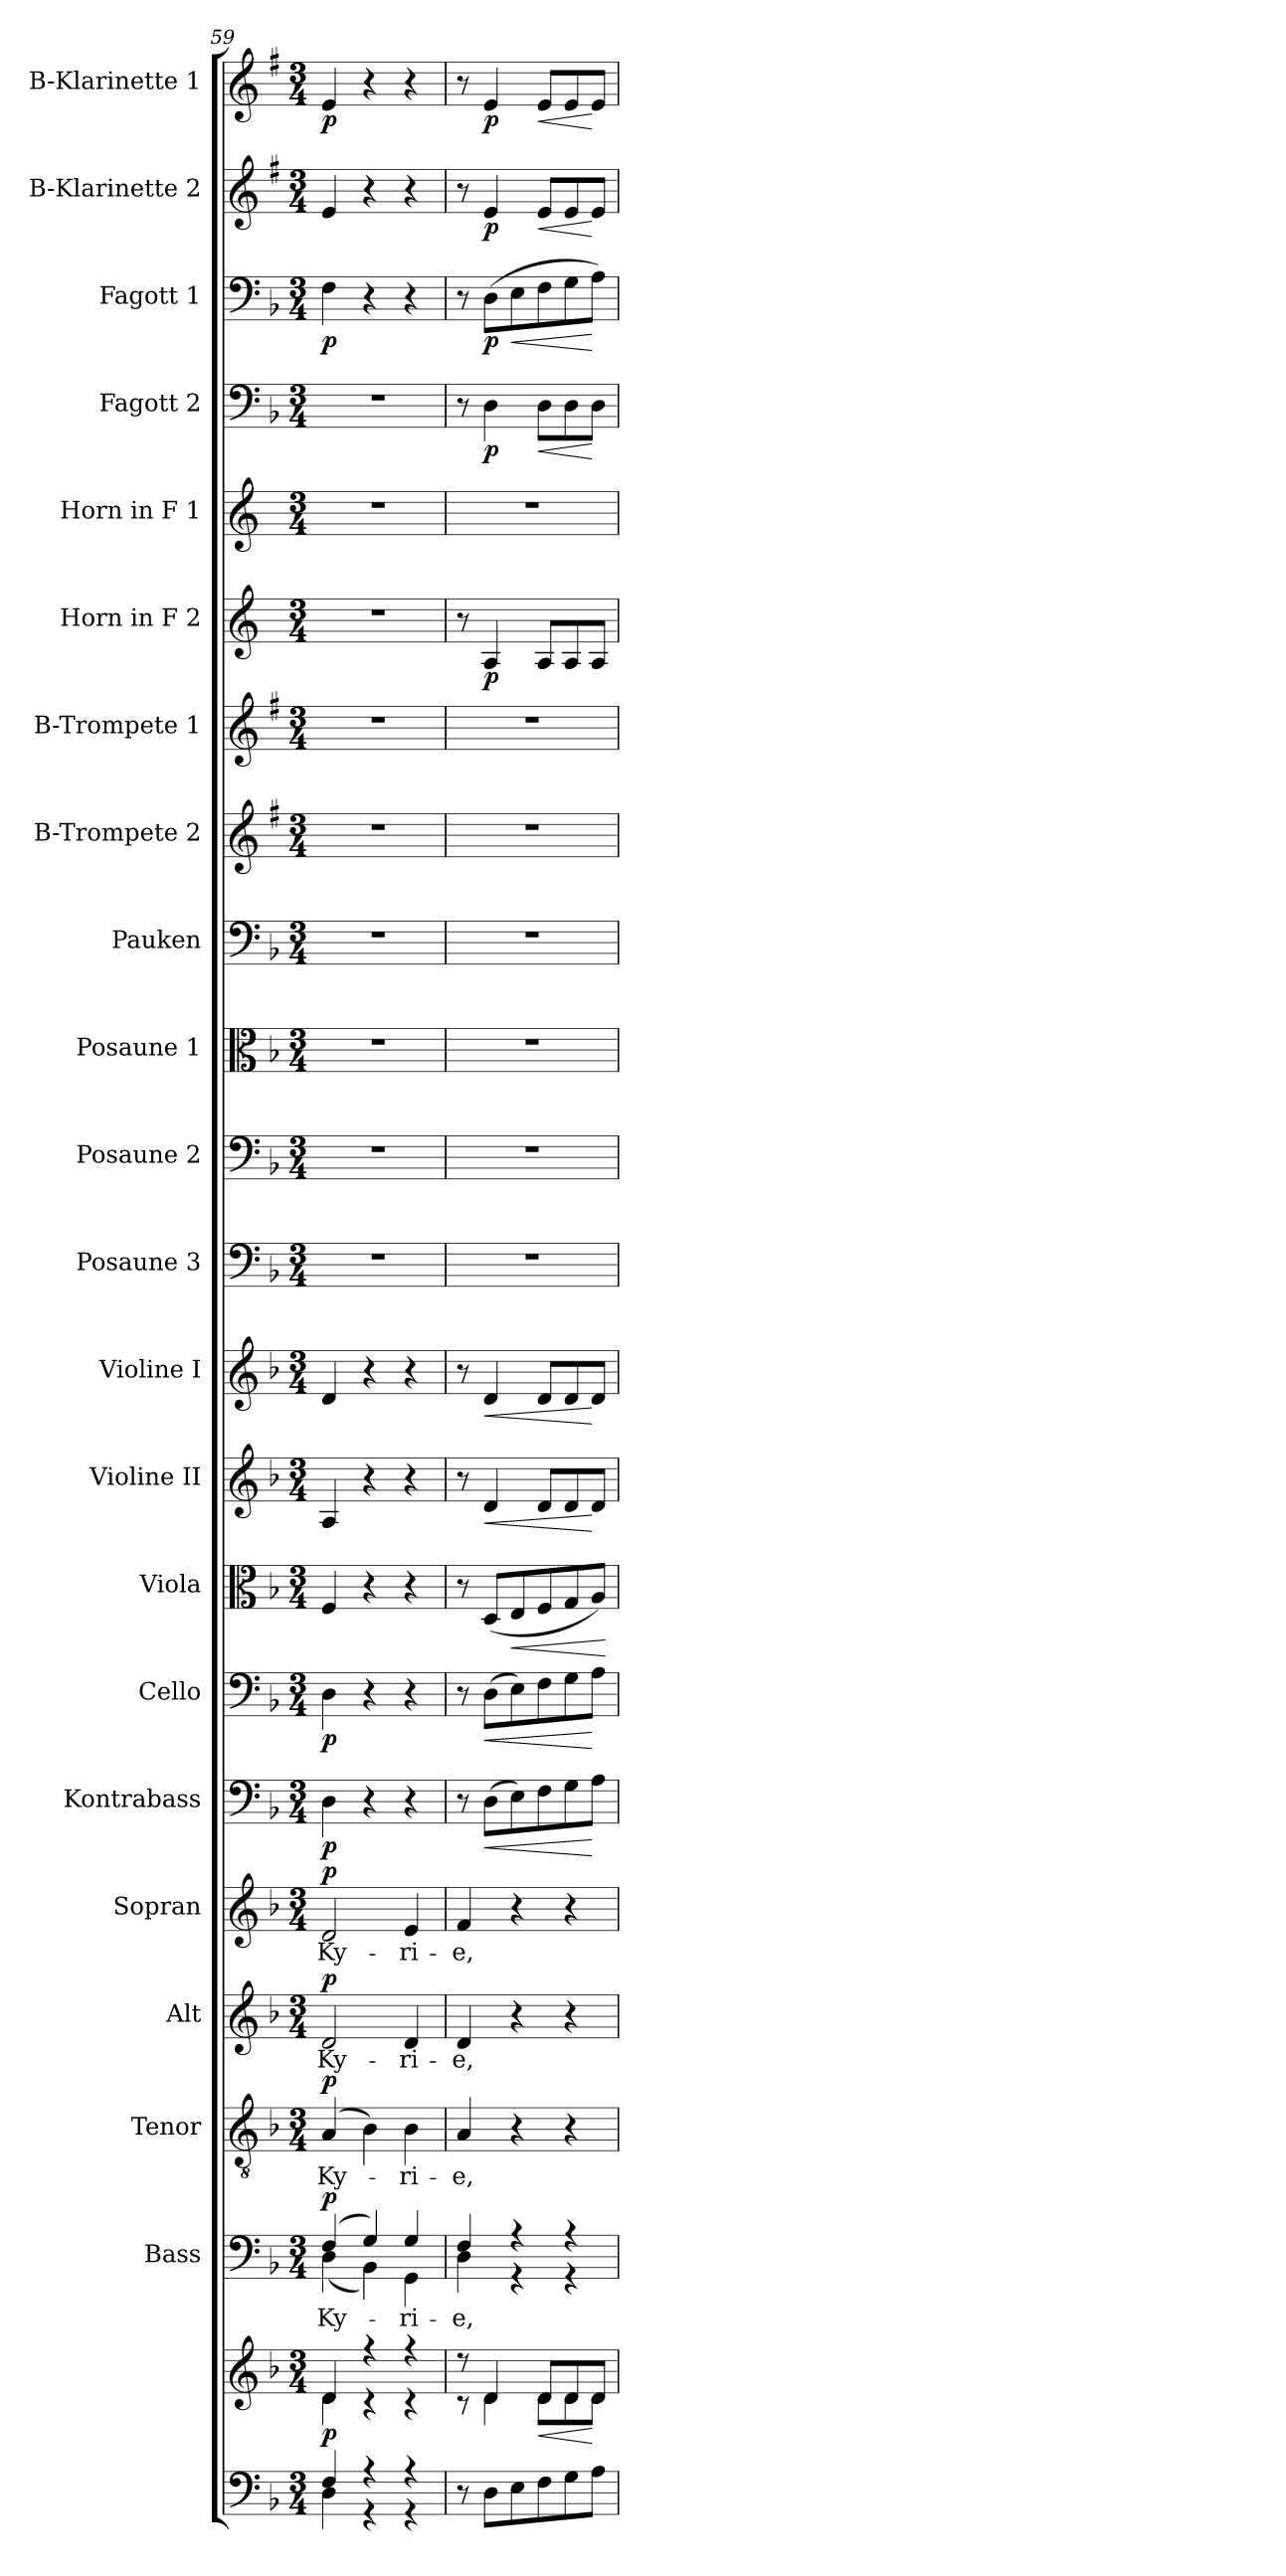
**kern	**kern	**dynam	**kern	**text	**dynam	**kern	**text	**dynam	**kern	**text	**dynam	**kern	**text	**dynam	**kern	**dynam	**kern	**dynam	**kern	**dynam	**kern	**dynam	**kern	**dynam	**kern	**kern	**kern	**kern	**kern	**kern	**kern	**dynam	**kern	**kern	**dynam	**kern	**dynam	**kern	**dynam	**kern	**dynam
*part22	*part22	*part22	*part21	*part21	*part21	*part20	*part20	*part20	*part19	*part19	*part19	*part18	*part18	*part18	*part17	*part17	*part16	*part16	*part15	*part15	*part14	*part14	*part13	*part13	*part12	*part11	*part10	*part9	*part8	*part7	*part6	*part6	*part5	*part4	*part4	*part3	*part3	*part2	*part2	*part1	*part1
*staff23	*staff22	*staff22/23	*staff21	*staff21	*staff21	*staff20	*staff20	*staff20	*staff19	*staff19	*staff19	*staff18	*staff18	*staff18	*staff17	*staff17	*staff16	*staff16	*staff15	*staff15	*staff14	*staff14	*staff13	*staff13	*staff12	*staff11	*staff10	*staff9	*staff8	*staff7	*staff6	*staff6	*staff5	*staff4	*staff4	*staff3	*staff3	*staff2	*staff2	*staff1	*staff1
*	*	*	*I"Bass	*	*	*I"Tenor	*	*	*I"Alt	*	*	*I"Sopran	*	*	*I"Kontrabass	*	*I"Cello	*	*I"Viola	*	*I"Violine II	*	*I"Violine I	*	*I"Posaune 3	*I"Posaune 2	*I"Posaune 1	*I"Pauken	*I"B-Trompete 2	*I"B-Trompete 1	*I"Horn in F 2	*	*I"Horn in F 1	*I"Fagott 2	*	*I"Fagott 1	*	*I"B-Klarinette 2	*	*I"B-Klarinette 1	*
*	*	*	*I'B.	*	*	*I'T.	*	*	*I'A.	*	*	*I'S.	*	*	*I'Kb.	*	*	*	*I'Vla.	*	*I'Vl. II	*	*I'Vl. I	*	*I'Pos. 3	*I'Pos. 2	*I'Pos. 1	*I'Pk.	*I'B Trp. 2	*I'B Trp. 1	*	*	*	*I'Fg. 2	*	*I'Fg. 1	*	*I'B Kl. 2	*	*I'B Kl. 1	*
*clefF4	*clefG2	*	*clefF4	*	*	*clefGv2	*	*	*clefG2	*	*	*clefG2	*	*	*clefF4	*	*clefF4	*	*clefC3	*	*clefG2	*	*clefG2	*	*clefF4	*clefF4	*clefC3	*clefF4	*clefG2	*clefG2	*clefG2	*	*clefG2	*clefF4	*	*clefF4	*	*clefG2	*	*clefG2	*
*	*	*	*	*	*	*	*	*	*	*	*	*	*	*	*ITrd7c12	*	*	*	*	*	*	*	*	*	*	*	*	*	*ITrd1c2	*ITrd1c2	*ITrd4c7	*	*ITrd4c7	*	*	*	*	*ITrd1c2	*	*ITrd1c2	*
*k[b-]	*k[b-]	*	*k[b-]	*	*	*k[b-]	*	*	*k[b-]	*	*	*k[b-]	*	*	*k[b-]	*	*k[b-]	*	*k[b-]	*	*k[b-]	*	*k[b-]	*	*k[b-]	*k[b-]	*k[b-]	*k[b-]	*k[b-]	*k[b-]	*k[b-]	*	*k[b-]	*k[b-]	*	*k[b-]	*	*k[b-]	*	*k[b-]	*
*F:	*F:	*	*F:	*	*	*F:	*	*	*F:	*	*	*F:	*	*	*F:	*	*F:	*	*F:	*	*F:	*	*F:	*	*F:	*F:	*F:	*F:	*F:	*F:	*F:	*	*F:	*F:	*	*F:	*	*F:	*	*F:	*
*M3/4	*M3/4	*	*M3/4	*	*	*M3/4	*	*	*M3/4	*	*	*M3/4	*	*	*M3/4	*	*M3/4	*	*M3/4	*	*M3/4	*	*M3/4	*	*M3/4	*M3/4	*M3/4	*M3/4	*M3/4	*M3/4	*M3/4	*	*M3/4	*M3/4	*	*M3/4	*	*M3/4	*	*M3/4	*
=59	=59	=59	=59	=59	=59	=59	=59	=59	=59	=59	=59	=59	=59	=59	=59	=59	=59	=59	=59	=59	=59	=59	=59	=59	=59	=59	=59	=59	=59	=59	=59	=59	=59	=59	=59	=59	=59	=59	=59	=59	=59
*^	*^	*	*	*	*	*	*	*	*	*	*	*	*	*	*	*	*	*	*	*	*	*	*	*	*	*	*	*	*	*	*	*	*	*	*	*	*	*	*	*	*
!	!	!	!	!LO:DY:b	!	!LO:LY:b	!LO:DY:a	!	!LO:LY:b	!LO:DY:a	!	!LO:LY:b	!LO:DY:a	!	!LO:LY:b	!LO:DY:a	!	!LO:DY:b	!	!LO:DY:b	!	!	!	!	!	!	!	!	!	!	!	!	!	!	!	!	!	!	!LO:DY:b	!	!	!	!LO:DY:b
*	*	*	*	*	*^	*	*	*	*	*	*	*	*	*	*	*	*	*	*	*	*	*	*	*	*	*	*	*	*	*	*	*	*	*	*	*	*	*	*	*	*	*	*
4F/	4D\	4d/	4d\	p	(4F/	(<4D\	Ky-	p	(4A/	Ky-	p	2d/	Ky-	p	2d/	Ky-	p	4DD\	p	4D\	p	4F/	.	4A/	.	4d/	.	2.r	2.r	2.r	2.r	2.r	2.r	2.r	.	2.r	2.r	.	4F\	p	4d/	.	4d/	p
4r	4r	4r	4r	.	4G/)	4BB-\)	.	.	4B-\)	.	.	.	.	.	.	.	.	4r	.	4r	.	4r	.	4r	.	4r	.	.	.	.	.	.	.	.	.	.	.	.	4r	.	4r	.	4r	.
!	!	!	!	!	!	!	!LO:LY:b	!	!	!LO:LY:b	!	!	!LO:LY:b	!	!	!LO:LY:b	!	!	!	!	!	!	!	!	!	!	!	!	!	!	!	!	!	!	!	!	!	!	!	!	!	!	!	!
4r	4r	4r	4r	.	4G/	4GG\	-ri-	.	4B-\	-ri-	.	4d/	-ri-	.	4e/	-ri-	.	4r	.	4r	.	4r	.	4r	.	4r	.	.	.	.	.	.	.	.	.	.	.	.	4r	.	4r	.	4r	.
=60	=60	=60	=60	=60	=60	=60	=60	=60	=60	=60	=60	=60	=60	=60	=60	=60	=60	=60	=60	=60	=60	=60	=60	=60	=60	=60	=60	=60	=60	=60	=60	=60	=60	=60	=60	=60	=60	=60	=60	=60	=60	=60	=60	=60
!	!	!	!	!	!	!	!LO:LY:b	!	!	!LO:LY:b	!	!	!LO:LY:b	!	!	!LO:LY:b	!	!	!	!	!	!	!	!	!	!	!	!	!	!	!	!	!	!	!	!	!	!	!	!	!	!	!	!
*v	*v	*	*	*	*	*	*	*	*	*	*	*	*	*	*	*	*	*	*	*	*	*	*	*	*	*	*	*	*	*	*	*	*	*	*	*	*	*	*	*	*	*	*	*
8r	8r	8r	.	4F/	4D\	-e,	.	4A/	-e,	.	4d/	-e,	.	4f/	-e,	.	8r	.	8r	.	8r	.	8r	.	8r	.	2.r	2.r	2.r	2.r	2.r	2.r	8r	.	2.r	8r	.	8r	.	8r	.	8r	.
!	!	!	!	!	!	!	!	!	!	!	!	!	!	!	!	!	!	!LO:HP:b	!	!LO:HP:b	!	!	!	!LO:HP:b	!	!LO:HP:b	!	!	!	!	!	!	!	!LO:DY:b	!	!	!LO:DY:b	!	!LO:DY:b	!	!LO:DY:b	!	!LO:DY:b
8D\L	4d/	4d\	.	.	.	.	.	.	.	.	.	.	.	.	.	.	(>8DD\L	<	(>8D\L	<	(<8D/L	.	4d/	<	4d/	<	.	.	.	.	.	.	4D/	p	.	4D\	p	(>8D\L	p	4d/	p	4d/	p
!	!	!	!	!	!	!	!	!	!	!	!	!	!	!	!	!	!	!	!	!	!	!LO:HP:b	!	!	!	!	!	!	!	!	!	!	!	!	!	!	!	!	!LO:HP:b	!	!	!	!
8E\	.	.	.	4r	4r	.	.	4r	.	.	4r	.	.	4r	.	.	8EE\)	.	8E\)	.	8E/	<	.	.	.	.	.	.	.	.	.	.	.	.	.	.	.	8E\	<	.	.	.	.
!	!	!	!LO:HP:b	!	!	!	!	!	!	!	!	!	!	!	!	!	!	!	!	!	!	!	!	!	!	!	!	!	!	!	!	!	!	!	!	!	!LO:HP:b	!	!	!	!LO:HP:b	!	!LO:HP:b
8F\	8d/L	8d\L	<	.	.	.	.	.	.	.	.	.	.	.	.	.	8FF\	.	8F\	.	8F/	.	8d/L	.	8d/L	.	.	.	.	.	.	.	8D/L	.	.	8D\L	<	8F\	.	8d/L	<	8d/L	<
8G\	8d/	8d\	.	4r	4r	.	.	4r	.	.	4r	.	.	4r	.	.	8GG\	.	8G\	.	8G/	.	8d/	.	8d/	.	.	.	.	.	.	.	8D/	.	.	8D\	.	8G\	.	8d/	.	8d/	.
8A\J	8d/J	8d\J	[	.	.	.	.	.	.	.	.	.	.	.	.	.	8AA\J	[	8A\J	[	8A/J)	.	8d/J	[	8d/J	[	.	.	.	.	.	.	8D/J	.	.	8D\J	[	8A\J)	[	8d/J	[	8d/J	[
*	*v	*v	*	*	*	*	*	*	*	*	*	*	*	*	*	*	*	*	*	*	*	*	*	*	*	*	*	*	*	*	*	*	*	*	*	*	*	*	*	*	*	*	*
*	*	*	*v	*v	*	*	*	*	*	*	*	*	*	*	*	*	*	*	*	*	*	*	*	*	*	*	*	*	*	*	*	*	*	*	*	*	*	*	*	*	*	*
.	.	.	.	.	.	.	.	.	.	.	.	.	.	.	.	.	.	.	.	[	.	.	.	.	.	.	.	.	.	.	.	.	.	.	.	.	.	.	.	.	.
=	=	=	=	=	=	=	=	=	=	=	=	=	=	=	=	=	=	=	=	=	=	=	=	=	=	=	=	=	=	=	=	=	=	=	=	=	=	=	=	=	=
*-	*-	*-	*-	*-	*-	*-	*-	*-	*-	*-	*-	*-	*-	*-	*-	*-	*-	*-	*-	*-	*-	*-	*-	*-	*-	*-	*-	*-	*-	*-	*-	*-	*-	*-	*-	*-	*-	*-	*-	*-	*-
